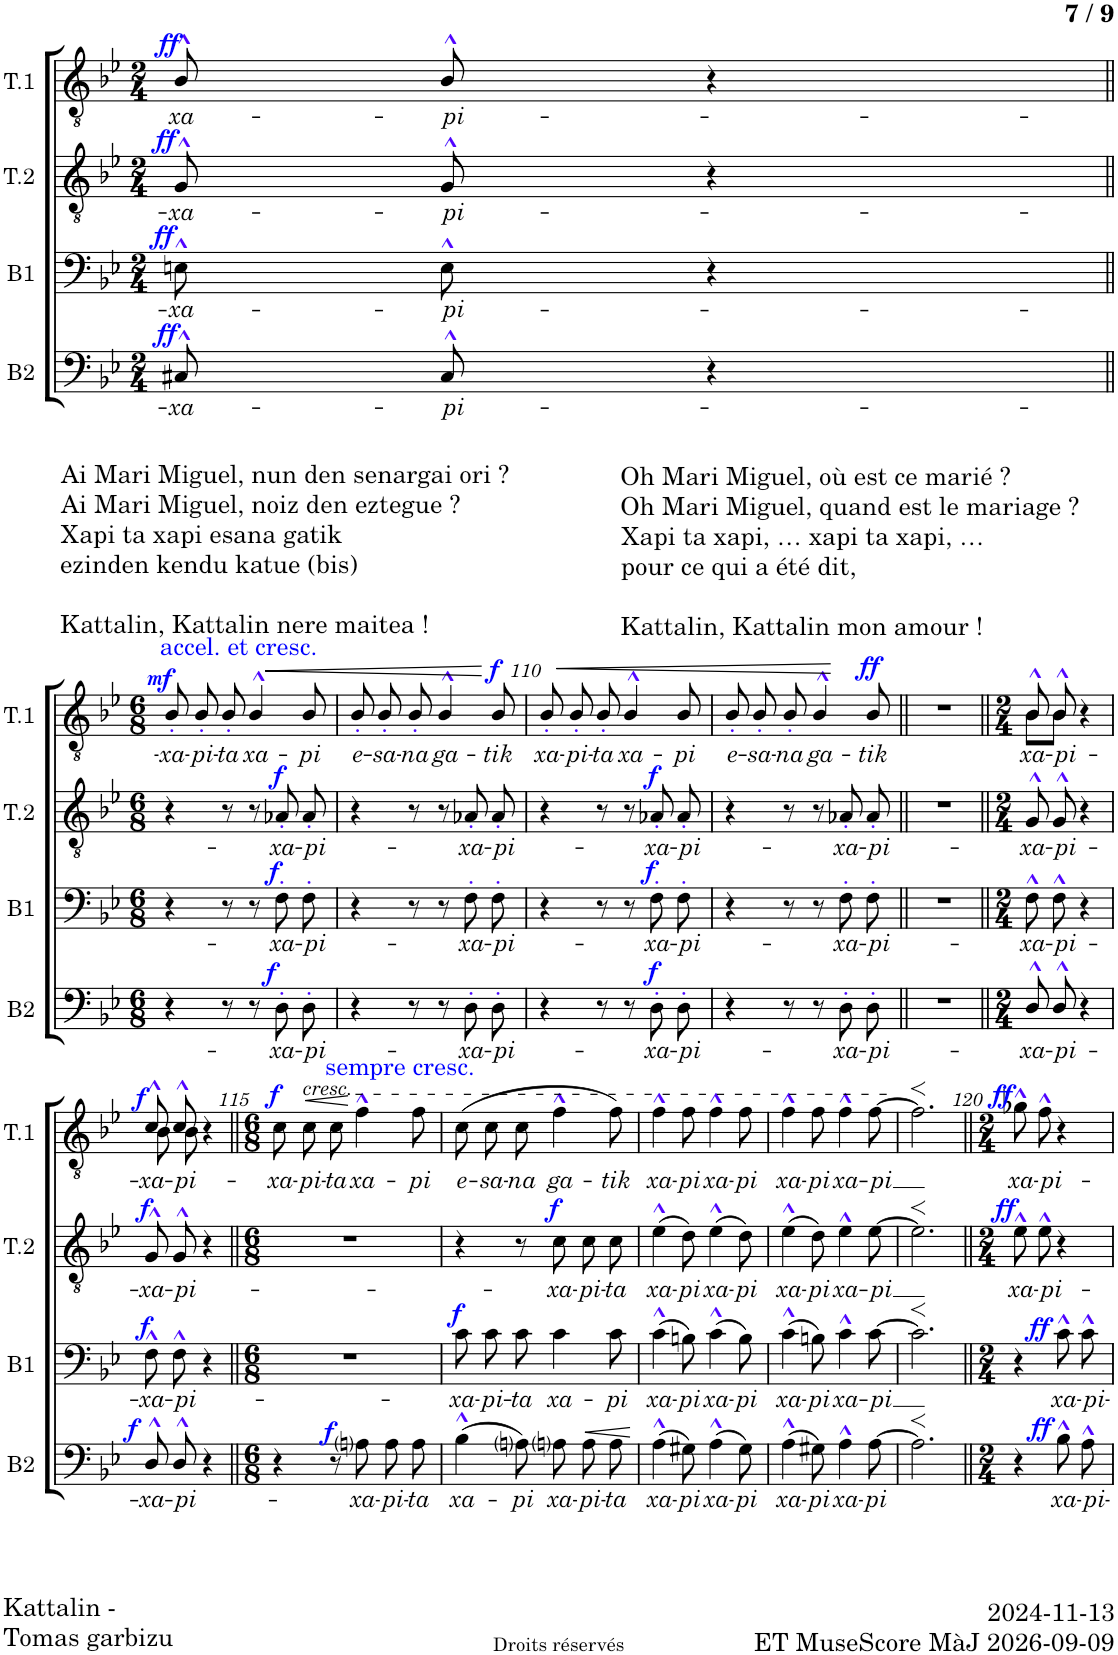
**kern	**text	**dynam	**kern	**text	**dynam	**kern	**text	**dynam	**kern	**text	**dynam
*part4	*part4	*part4	*part3	*part3	*part3	*part2	*part2	*part2	*part1	*part1	*part1
*staff4	*staff4	*staff4	*staff3	*staff3	*staff3	*staff2	*staff2	*staff2	*staff1	*staff1	*staff1
*I"Basse	*	*	*I"Baryton	*	*	*I"Ténor 2	*	*	*I"Ténor 1	*	*
*I'B2	*	*	*I'B1	*	*	*I'T.2	*	*	*I'T.1	*	*
!!LO:PB:g=z
*clefF4	*	*	*clefF4	*	*	*clefGv2	*	*	*clefGv2	*	*
*k[b-e-]	*	*	*k[b-e-]	*	*	*k[b-e-]	*	*	*k[b-e-]	*	*
*M2/4	*	*	*M2/4	*	*	*M2/4	*	*	*M2/4	*	*
=107	=107	=107	=107	=107	=107	=107	=107	=107	=107	=107	=107
!	!LO:LY:b	!LO:DY:a	!	!LO:LY:b	!LO:DY:a	!	!LO:LY:b	!LO:DY:a	!	!LO:LY:b	!LO:DY:a
8C#X^^/L	xa-	ff	8En^^\L	xa-	ff	8G^^/L	xa-	ff	8B-^^/	xa-	ff
!	!LO:LY:b	!	!	!LO:LY:b	!	!	!LO:LY:b	!	!	!LO:LY:b	!
8C#^^/J	-pi-	.	8E^^\J	-pi-	.	8G^^/J	-pi-	.	8B-^^/	-pi-	.
4r	.	.	4r	.	.	4r	.	.	4r	.	.
!!LO:LB:g=z
=108||	=108||	=108||	=108||	=108||	=108||	=108||	=108||	=108||	=108||	=108||	=108||
*M6/8	*	*	*M6/8	*	*	*M6/8	*	*	*M6/8	*	*
!	!	!	!	!	!	!	!	!	!LO:TX:a:color=#0000FF:t=accel. et cresc.	!	!
!	!	!	!	!	!	!	!	!	!	!LO:LY:b	!LO:DY:a
4r	.	.	4r	.	.	4r	.	.	8B-'/	xa-	mf
!	!	!	!	!	!	!	!	!	!	!LO:LY:b	!
.	.	.	.	.	.	.	.	.	8B-'/	-pi-	.
!	!	!	!	!	!	!	!	!	!	!LO:LY:b	!
8r	.	.	8r	.	.	8r	.	.	8B-'/	-ta	.
!	!	!	!	!	!	!	!	!	!	!LO:LY:b	!LO:HP:b
8r	.	.	8r	.	.	8r	.	.	4B-^^/	xa-	<
!	!LO:LY:b	!LO:DY:a	!	!LO:LY:b	!LO:DY:a	!	!LO:LY:b	!LO:DY:a	!	!	!
8D'\L	xa-	f	8F'\L	xa-	f	8A-X'/L	xa-	f	.	.	.
!	!LO:LY:b	!	!	!LO:LY:b	!	!	!LO:LY:b	!	!	!LO:LY:b	!
8D'\J	-pi-	.	8F'\J	-pi-	.	8A-'/J	-pi-	.	8B-/	-pi	.
=109	=109	=109	=109	=109	=109	=109	=109	=109	=109	=109	=109
!	!	!	!	!	!	!	!	!	!	!LO:LY:b	!
4r	.	.	4r	.	.	4r	.	.	8B-'/	e-	.
!	!	!	!	!	!	!	!	!	!	!LO:LY:b	!
.	.	.	.	.	.	.	.	.	8B-'/	-sa-	.
!	!	!	!	!	!	!	!	!	!	!LO:LY:b	!
8r	.	.	8r	.	.	8r	.	.	8B-'/	-na	.
!	!	!	!	!	!	!	!	!	!	!LO:LY:b	!
8r	.	.	8r	.	.	8r	.	.	4B-^^/	ga-	.
!	!LO:LY:b	!	!	!LO:LY:b	!	!	!LO:LY:b	!	!	!	!
8D'\L	xa-	.	8F'\L	xa-	.	8A-X'/L	xa-	.	.	.	.
!	!LO:LY:b	!	!	!LO:LY:b	!	!	!LO:LY:b	!	!	!LO:LY:b	!LO:DY:n=1:a
8D'\J	-pi-	.	8F'\J	-pi-	.	8A-'/J	-pi-	.	8B-/	-tik	[ f
=110	=110	=110	=110	=110	=110	=110	=110	=110	=110	=110	=110
!	!	!	!	!	!	!	!	!	!	!LO:LY:b	!
4r	.	.	4r	.	.	4r	.	.	8B-'/	xa-	.
!	!	!	!	!	!	!	!	!	!	!LO:LY:b	!LO:HP:b
.	.	.	.	.	.	.	.	.	8B-'/	-pi-	<
!	!	!	!	!	!	!	!	!	!	!LO:LY:b	!
8r	.	.	8r	.	.	8r	.	.	8B-'/	-ta	.
!	!	!	!	!	!	!	!	!	!	!LO:LY:b	!
8r	.	.	8r	.	.	8r	.	.	4B-^^/	xa-	.
!	!LO:LY:b	!LO:DY:a	!	!LO:LY:b	!LO:DY:a	!	!LO:LY:b	!LO:DY:a	!	!	!
8D'\L	xa-	f	8F'\L	xa-	f	8A-X'/L	xa-	f	.	.	.
!	!LO:LY:b	!	!	!LO:LY:b	!	!	!LO:LY:b	!	!	!LO:LY:b	!
8D'\J	-pi-	.	8F'\J	-pi-	.	8A-'/J	-pi-	.	8B-/	-pi	.
=111	=111	=111	=111	=111	=111	=111	=111	=111	=111	=111	=111
!	!	!	!	!	!	!	!	!	!	!LO:LY:b	!
4r	.	.	4r	.	.	4r	.	.	8B-'/	e-	.
!	!	!	!	!	!	!	!	!	!	!LO:LY:b	!
.	.	.	.	.	.	.	.	.	8B-'/	-sa-	.
!	!	!	!	!	!	!	!	!	!	!LO:LY:b	!
8r	.	.	8r	.	.	8r	.	.	8B-'/	-na	.
!	!	!	!	!	!	!	!	!	!	!LO:LY:b	!
8r	.	.	8r	.	.	8r	.	.	4B-^^/	ga-	.
!	!LO:LY:b	!	!	!LO:LY:b	!	!	!LO:LY:b	!	!	!	!
8D'\L	xa-	.	8F'\L	xa-	.	8A-X'/L	xa-	.	.	.	.
!	!LO:LY:b	!	!	!LO:LY:b	!	!	!LO:LY:b	!	!	!LO:LY:b	!LO:DY:n=1:a
8D'\J	-pi-	.	8F'\J	-pi-	.	8A-'/J	-pi-	.	8B-/	-tik	[ ff
=112||	=112||	=112||	=112||	=112||	=112||	=112||	=112||	=112||	=112||	=112||	=112||
2.r	.	.	2.r	.	.	2.r	.	.	2.r	.	.
=113||	=113||	=113||	=113||	=113||	=113||	=113||	=113||	=113||	=113||	=113||	=113||
*M2/4	*	*	*M2/4	*	*	*M2/4	*	*	*M2/4	*	*
!	!LO:LY:b	!	!	!LO:LY:b	!	!	!LO:LY:b	!	!	!LO:LY:b	!
*	*	*	*	*	*	*	*	*	*^	*	*
8D^^/L	xa-	.	8F^^\L	xa-	.	8G^^/L	xa-	.	8B-^^/	8B-\L	xa-	.
!	!LO:LY:b	!	!	!LO:LY:b	!	!	!LO:LY:b	!	!	!	!LO:LY:b	!
8D^^/J	-pi-	.	8F^^\J	-pi-	.	8G^^/J	-pi-	.	8B-^^/	8B-\J	-pi-	.
4r	.	.	4r	.	.	4r	.	.	4r	4ryy	.	.
!!LO:LB:g=z	!!
=114	=114	=114	=114	=114	=114	=114	=114	=114	=114	=114	=114	=114
!	!LO:LY:b	!LO:DY:a	!	!LO:LY:b	!LO:DY:a	!	!LO:LY:b	!LO:DY:a	!	!	!LO:LY:b	!LO:DY:a
8D^^/L	xa-	f	8F^^\L	xa-	f	8G^^/L	xa-	f	8c^^/	8B-\	xa-	f
!	!LO:LY:b	!	!	!LO:LY:b	!	!	!LO:LY:b	!	!	!	!LO:LY:b	!
8D^^/J	-pi-	.	8F^^\J	-pi-	.	8G^^/J	-pi-	.	8c^^/	8B-\	-pi-	.
4r	.	.	4r	.	.	4r	.	.	4r	4ryy	.	.
*	*	*	*	*	*	*	*	*	*v	*v	*	*
=115||	=115||	=115||	=115||	=115||	=115||	=115||	=115||	=115||	=115||	=115||	=115||
*M6/8	*	*	*M6/8	*	*	*M6/8	*	*	*M6/8	*	*
*	*	*	*	*	*	*	*	*	*^	*	*
!	!	!	!	!	!	!	!	!	!LO:TX:a:color=#0000FF:t=sempre cresc.	!	!	!
!	!	!	!	!	!	!	!	!	!	!	!LO:LY:b	!LO:DY:a
*	*	*	*	*	*	*	*	*	*v	*v	*	*
4r	.	.	2.r	.	.	2.r	.	.	8c\	xa-	f
!	!	!	!	!	!	!	!	!	!LO:TX:a:i:t=cresc.	!	!
!	!	!	!	!	!	!	!	!	!	!LO:LY:b	!LO:HP:b
.	.	.	.	.	.	.	.	.	8c\	-pi-	<
!	!	!	!	!	!	!	!	!	!	!LO:LY:b	!
8r	.	.	.	.	.	.	.	.	8c\	-ta	.
!	!LO:LY:b	!LO:DY:a	!	!	!	!	!	!	!	!LO:LY:b	!
8Ani\L	xa-	f	.	.	.	.	.	.	4f^^\	xa-	[
!	!LO:LY:b	!	!	!	!	!	!	!	!	!	!
8A\	-pi-	.	.	.	.	.	.	.	.	.	.
!	!LO:LY:b	!	!	!	!	!	!	!	!	!LO:LY:b	!
8A\J	-ta	.	.	.	.	.	.	.	8f\	-pi	.
=116	=116	=116	=116	=116	=116	=116	=116	=116	=116	=116	=116
!	!LO:LY:b	!	!	!LO:LY:b	!LO:DY:a	!	!	!	!	!LO:LY:b	!
(4B-^^\	xa-	.	8c\L	xa-	f	4r	.	.	(8c\	e-	.
!	!	!	!	!LO:LY:b	!	!	!	!	!	!LO:LY:b	!
.	.	.	8c\	-pi-	.	.	.	.	8c\	-sa-	.
!	!LO:LY:b	!	!	!LO:LY:b	!	!	!	!	!	!LO:LY:b	!
8Ani\)	-pi	.	8c\J	-ta	.	8r	.	.	8c\	-na	.
!	!LO:LY:b	!	!	!LO:LY:b	!	!	!LO:LY:b	!LO:DY:a	!	!LO:LY:b	!
8Ani\L	xa-	.	4c\	xa-	.	8c\L	xa-	f	4f^^\	ga-	.
!	!LO:LY:b	!LO:HP:b	!	!	!	!	!LO:LY:b	!	!	!	!
8A\	-pi-	<	.	.	.	8c\	-pi-	.	.	.	.
!	!LO:LY:b	!	!	!LO:LY:b	!	!	!LO:LY:b	!	!	!LO:LY:b	!
8A\J	-ta	.	8c\	-pi	.	8c\J	-ta	.	8f\)	-tik	.
.	.	[	.	.	.	.	.	.	.	.	.
=117	=117	=117	=117	=117	=117	=117	=117	=117	=117	=117	=117
!	!LO:LY:b	!	!	!LO:LY:b	!	!	!LO:LY:b	!	!	!LO:LY:b	!
(4A^^\	xa-	.	(4c^^\	xa-	.	(4e-^^\	xa-	.	4f^^\	xa-	.
!	!LO:LY:b	!	!	!LO:LY:b	!	!	!LO:LY:b	!	!	!LO:LY:b	!
8G#X\)	-pi	.	8Bn\)	-pi	.	8d\)	-pi	.	8f\	-pi	.
!	!LO:LY:b	!	!	!LO:LY:b	!	!	!LO:LY:b	!	!	!LO:LY:b	!
(4A^^\	xa-	.	(4c^^\	xa-	.	(4e-^^\	xa-	.	4f^^\	xa-	.
!	!LO:LY:b	!	!	!LO:LY:b	!	!	!LO:LY:b	!	!	!LO:LY:b	!
8G#\)	-pi	.	8B\)	-pi	.	8d\)	-pi	.	8f\	-pi	.
=118	=118	=118	=118	=118	=118	=118	=118	=118	=118	=118	=118
!	!LO:LY:b	!	!	!LO:LY:b	!	!	!LO:LY:b	!	!	!LO:LY:b	!
(4A^^\	xa-	.	(4c^^\	xa-	.	(4e-^^\	xa-	.	4f^^\	xa-	.
!	!LO:LY:b	!	!	!LO:LY:b	!	!	!LO:LY:b	!	!	!LO:LY:b	!
8G#X\)	-pi	.	8Bn\)	-pi	.	8d\)	-pi	.	8f\	-pi	.
!	!LO:LY:b	!	!	!LO:LY:b	!	!	!LO:LY:b	!	!	!LO:LY:b	!
4A^^\	xa-	.	4c^^\	xa-	.	4e-^^\	xa-	.	4f^^\	xa-	.
!	!LO:LY:b	!	!	!LO:LY:b	!	!	!LO:LY:b	!	!	!LO:LY:b	!
[8A\	-pi	.	[8c\	-pi	.	[8e-\	-pi	.	[8f\	-pi	.
=119	=119	=119	=119	=119	=119	=119	=119	=119	=119	=119	=119
2.A>\]	.	.	2.c>\]	.	.	2.e->\]	.	.	2.f>\]	.	.
=120||	=120||	=120||	=120||	=120||	=120||	=120||	=120||	=120||	=120||	=120||	=120||
*M2/4	*	*	*M2/4	*	*	*M2/4	*	*	*M2/4	*	*
!	!	!	!	!	!	!	!LO:LY:b	!LO:DY:a	!	!LO:LY:b	!LO:DY:a
4r	.	.	4r	.	.	8e-^^\L	xa-	ff	8g-X^^\	xa-	ff
!	!	!	!	!	!	!	!LO:LY:b	!	!	!LO:LY:b	!
.	.	.	.	.	.	8e-^^\J	-pi-	.	8f^^\	-pi-	.
!	!LO:LY:b	!LO:DY:a	!	!LO:LY:b	!LO:DY:a	!	!	!	!	!	!
8B-^^\L	xa-	ff	8c^^\L	xa-	ff	4r	.	.	4r	.	.
!	!LO:LY:b	!	!	!LO:LY:b	!	!	!	!	!	!	!
8A^^\J	-pi-	.	8c^^\J	-pi-	.	.	.	.	.	.	.
=	=	=	=	=	=	=	=	=	=	=	=
*-	*-	*-	*-	*-	*-	*-	*-	*-	*-	*-	*-
